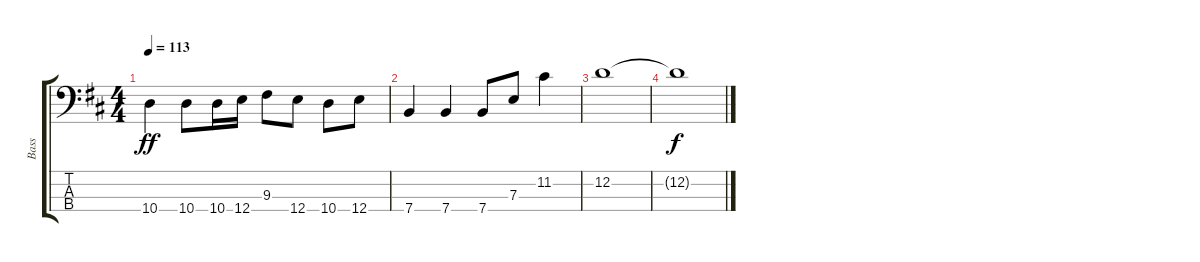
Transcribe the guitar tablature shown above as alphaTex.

\track ("Bass" "Bass") {instrument electricbassfinger}
\staff {score tabs}
\tuning (G2 D2 A1 E1) {hide}
\ts (4 4)
\tempo 113
\clef f4
\ks d
10.4.4{dy ff} 10.4.8 10.4.16 12.4.16 9.3.8 12.4.8 10.4.8 12.4.8 |
7.4.4 7.4.4 7.4.8 7.3.8 11.2.4 |
12.2.1 |
12.2{t}.1{dy f}
